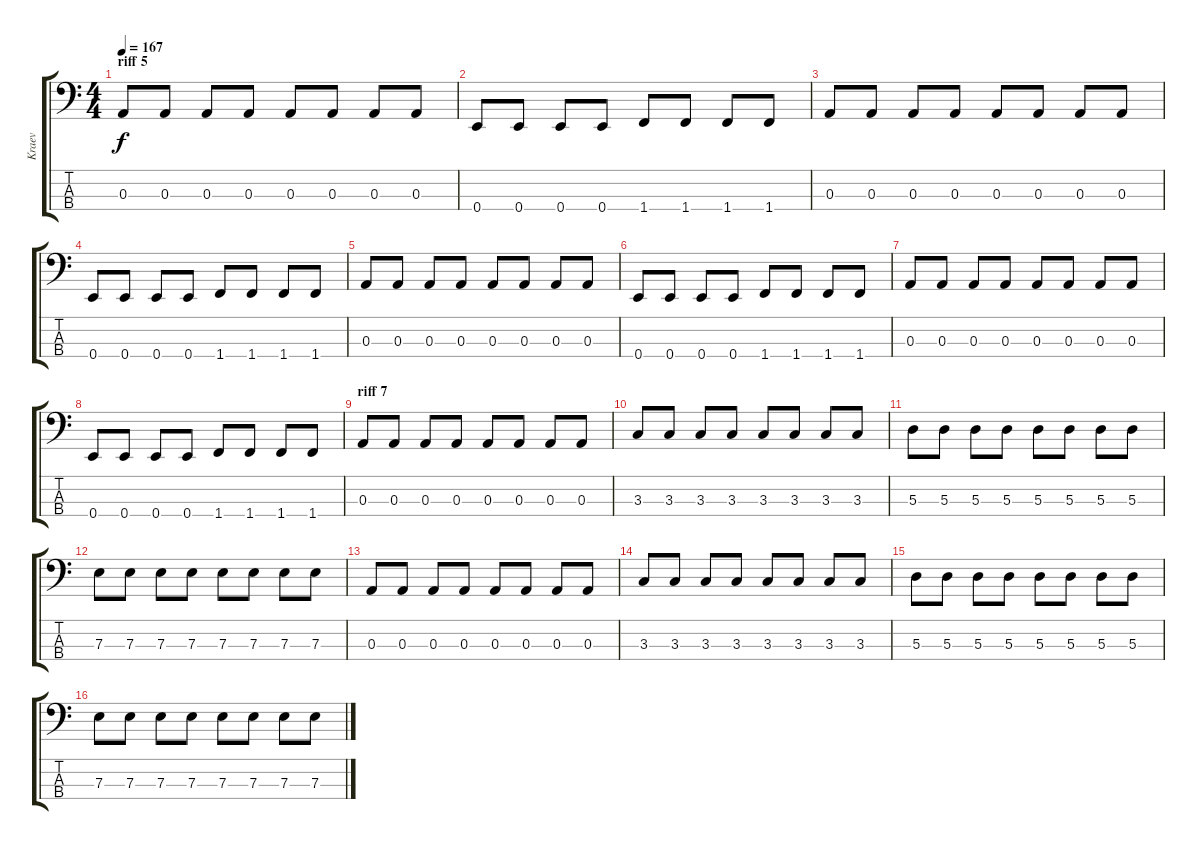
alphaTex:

\track ("Kraev" "Kraev") {instrument electricbassfinger}
\staff {score tabs}
\tuning (G2 D2 A1 E1) {hide}
\ts (4 4)
\section ("" "riff 5")
\tempo 167
\clef f4
\ks c
0.3.8{dy f} 0.3.8 0.3.8 0.3.8 0.3.8 0.3.8 0.3.8 0.3.8 |
0.4.8 0.4.8 0.4.8 0.4.8 1.4.8 1.4.8 1.4.8 1.4.8 |
0.3.8 0.3.8 0.3.8 0.3.8 0.3.8 0.3.8 0.3.8 0.3.8 |
0.4.8 0.4.8 0.4.8 0.4.8 1.4.8 1.4.8 1.4.8 1.4.8 |
0.3.8 0.3.8 0.3.8 0.3.8 0.3.8 0.3.8 0.3.8 0.3.8 |
0.4.8 0.4.8 0.4.8 0.4.8 1.4.8 1.4.8 1.4.8 1.4.8 |
0.3.8 0.3.8 0.3.8 0.3.8 0.3.8 0.3.8 0.3.8 0.3.8 |
0.4.8 0.4.8 0.4.8 0.4.8 1.4.8 1.4.8 1.4.8 1.4.8 |
\section ("" "riff 7")
0.3.8 0.3.8 0.3.8 0.3.8 0.3.8 0.3.8 0.3.8 0.3.8 |
3.3.8 3.3.8 3.3.8 3.3.8 3.3.8 3.3.8 3.3.8 3.3.8 |
5.3.8 5.3.8 5.3.8 5.3.8 5.3.8 5.3.8 5.3.8 5.3.8 |
7.3.8 7.3.8 7.3.8 7.3.8 7.3.8 7.3.8 7.3.8 7.3.8 |
0.3.8 0.3.8 0.3.8 0.3.8 0.3.8 0.3.8 0.3.8 0.3.8 |
3.3.8 3.3.8 3.3.8 3.3.8 3.3.8 3.3.8 3.3.8 3.3.8 |
5.3.8 5.3.8 5.3.8 5.3.8 5.3.8 5.3.8 5.3.8 5.3.8 |
7.3.8 7.3.8 7.3.8 7.3.8 7.3.8 7.3.8 7.3.8 7.3.8
